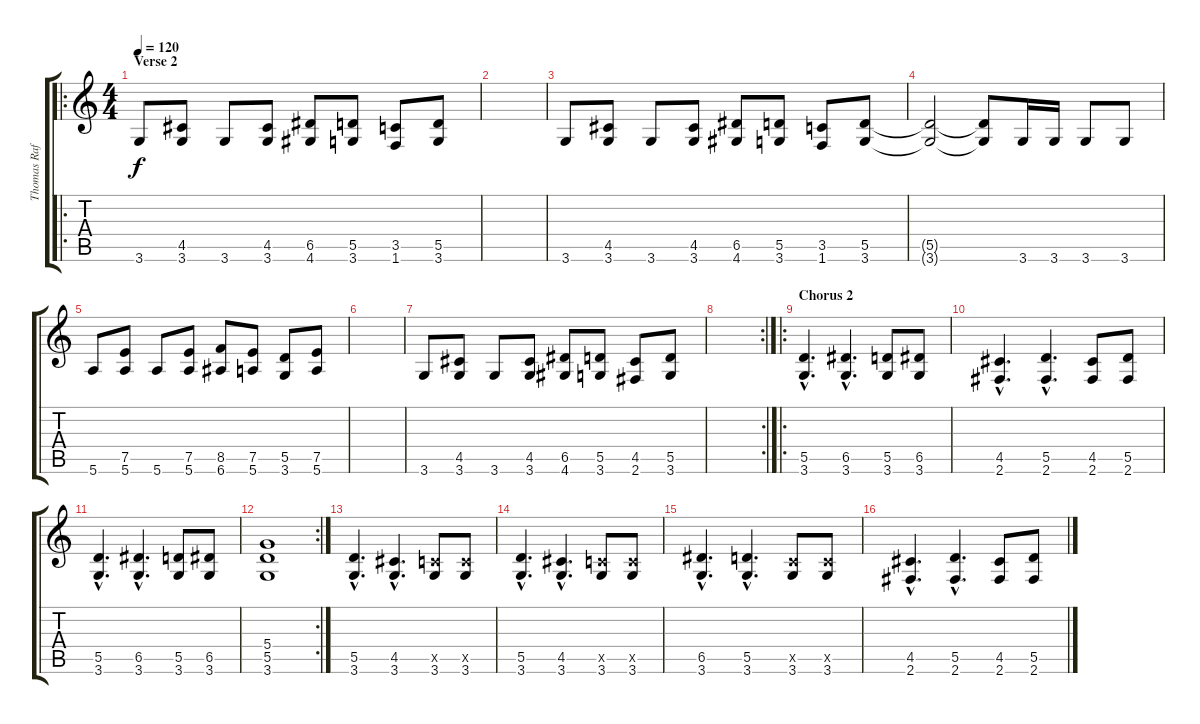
\track ("Thomas Raftsjö" "Thomas Raf") {instrument distortionguitar}
\staff {score tabs}
\tuning (E4 B3 G3 D3 A2 E2) {hide}
\ro
\ts (4 4)
\section ("" "Verse 2")
\tempo 120
\clef g2
\ks c
3.6.8{dy f} (4.5 3.6).8 3.6.8 (4.5 3.6).8 (6.5 4.6).8 (5.5 3.6).8 (3.5 1.6).8 (5.5 3.6).8 |
|
3.6.8 (4.5 3.6).8 3.6.8 (4.5 3.6).8 (6.5 4.6).8 (5.5 3.6).8 (3.5 1.6).8 (5.5 3.6).8 |
(5.5{t} 3.6{t}).2 (5.5{t} 3.6{t}).8 3.6.16 3.6.16 3.6.8 3.6.8 |
5.6.8 (7.5 5.6).8 5.6.8 (7.5 5.6).8 (8.5 6.6).8 (7.5 5.6).8 (5.5 3.6).8 (7.5 5.6).8 |
|
3.6.8 (4.5 3.6).8 3.6.8 (4.5 3.6).8 (6.5 4.6).8 (5.5 3.6).8 (4.5 2.6).8 (5.5 3.6).8 |
\rc 2
|
\ro
\section ("" "Chorus 2")
(5.5{hac} 3.6{hac}).4{d} (6.5{hac} 3.6{hac}).4{d} (5.5 3.6).8 (6.5 3.6).8 |
(4.5{hac} 2.6{hac}).4{d} (5.5{hac} 2.6{hac}).4{d} (4.5 2.6).8 (5.5 2.6).8 |
(5.5{hac} 3.6{hac}).4{d} (6.5{hac} 3.6{hac}).4{d} (5.5 3.6).8 (6.5 3.6).8 |
\rc 2
(5.4 5.5 3.6).1 |
(5.5{hac} 3.6{hac}).4{d} (4.5{hac} 3.6{hac}).4{d} (3.5{x} 3.6).8 (3.5{x} 3.6).8 |
(5.5{hac} 3.6{hac}).4{d} (4.5{hac} 3.6{hac}).4{d} (3.5{x} 3.6).8 (3.5{x} 3.6).8 |
(6.5{hac} 3.6{hac}).4{d} (5.5{hac} 3.6{hac}).4{d} (3.5{x} 3.6).8 (3.5{x} 3.6).8 |
(4.5{hac} 2.6{hac}).4{d} (5.5{hac} 2.6{hac}).4{d} (4.5 2.6).8 (5.5 2.6).8
